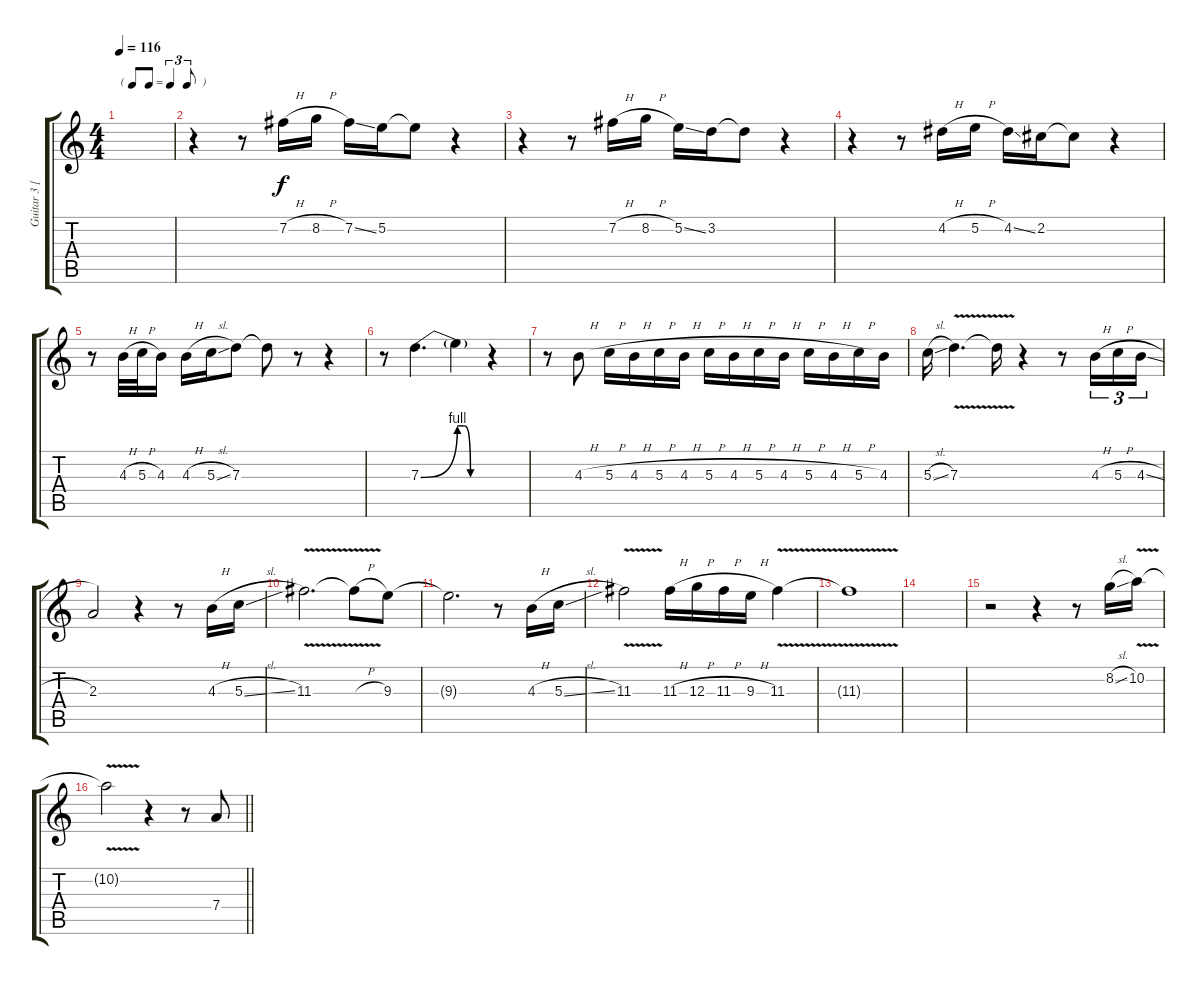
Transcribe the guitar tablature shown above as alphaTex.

\track ("Guitar 3 [Solo]" "Guitar 3 [") {instrument distortionguitar}
\staff {score tabs}
\tuning (E4 B3 G3 D3 A2 E2) {hide}
\ts (4 4)
\tf triplet8th
\tempo 116
\clef g2
\ks c
|
r.4{volume 16} r.8 7.2{h}.16 8.2{h}.16 7.2{ss}.16 5.2.16 5.2{t}.8 r.4 |
r.4 r.8 7.2{h}.16 8.2{h}.16 5.2{ss}.16 3.2.16 3.2{t}.8 r.4 |
r.4 r.8 4.2{h}.16 5.2{h}.16 4.2{ss}.16 2.2.16 2.2{t}.8 r.4 |
r.8 4.3{h}.32 5.3{h}.32 4.3.16 4.3{h}.16 5.3{sl}.16 7.3.8 7.3{t}.8 r.8 r.4 |
r.8 7.3{be (bend 0 0 60 4)}.4{d} 7.3{be (custom 0 4 15 4 30 0 60 0) t}.4 r.4 |
r.8 4.3{h}.8 5.3{h}.16 4.3{h}.16 5.3{h}.16 4.3{h}.16 5.3{h}.16 4.3{h}.16 5.3{h}.16 4.3{h}.16 5.3{h}.16 4.3{h}.16 5.3{h}.16 4.3.16 |
5.3{sl}.16 7.3{v}.4{d} 7.3{t}.16 r.4 r.8 4.3{h}.16{tu (3 2)} 5.3{h}.16{tu (3 2)} 4.3{sl}.16{tu (3 2)} |
2.3.2 r.4 r.8 4.3{h}.16 5.3{sl}.16 |
11.3{v}.2{d} 11.3{h t}.8 9.3.8 |
9.3{t}.2{d} r.8 4.3{h}.16 5.3{sl}.16 |
11.3{v}.2 11.3{h}.16 12.3{h}.16 11.3{h}.16 9.3{h}.16 11.3{v}.4 |
11.3{t}.1 |
|
r.2 r.4 r.8 8.2{sl}.16 10.2{v}.16 |
\barLineRight lightlight
10.2{t}.2 r.4 r.8 7.4.8
